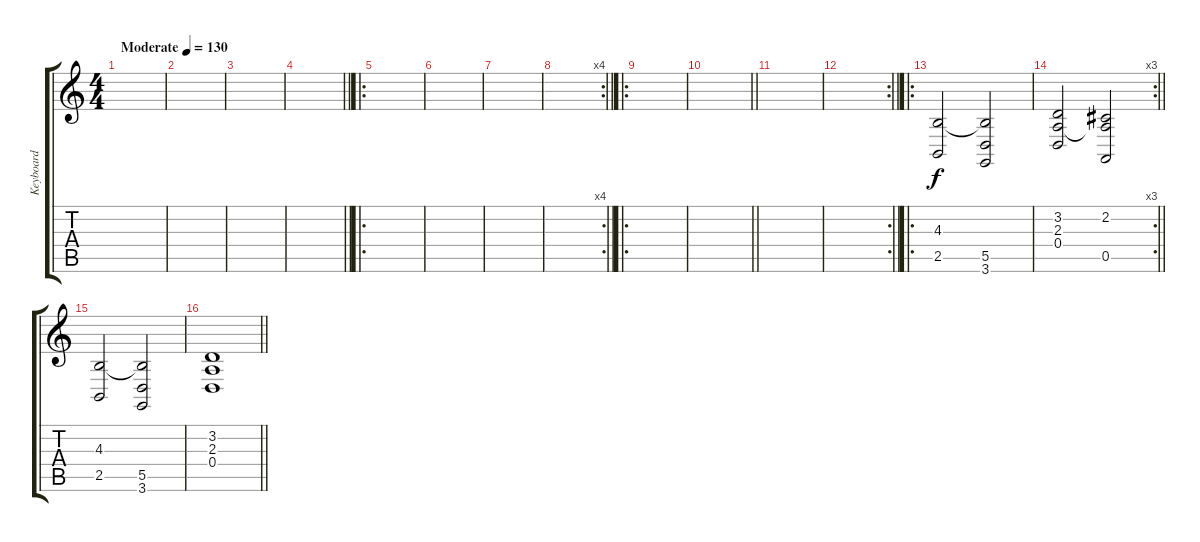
\track ("Keyboard" "Keyboard") {instrument synthstrings2}
\staff {score tabs}
\tuning (E4 B3 G3 D3 A2 E2) {hide}
\ts (4 4)
\tempo (130 "Moderate")
\clef g2
\ks c
|
|
|
\barLineRight lightlight
|
\ro
\section ("" "")
|
|
|
\rc 4
\barLineRight lightlight
|
\ro
\section ("" "")
|
\barLineRight lightlight
|
|
\rc 2
\barLineRight lightlight
|
\ro
(4.3 2.5).2 (4.3{t} 5.5 3.6).2 |
\rc 3
\barLineRight lightlight
(3.2 2.3 0.4).2 (2.2 2.3{t} 0.5).2 |
(4.3 2.5).2 (4.3{t} 5.5 3.6).2 |
\barLineRight lightlight
(3.2 2.3 0.4).1
